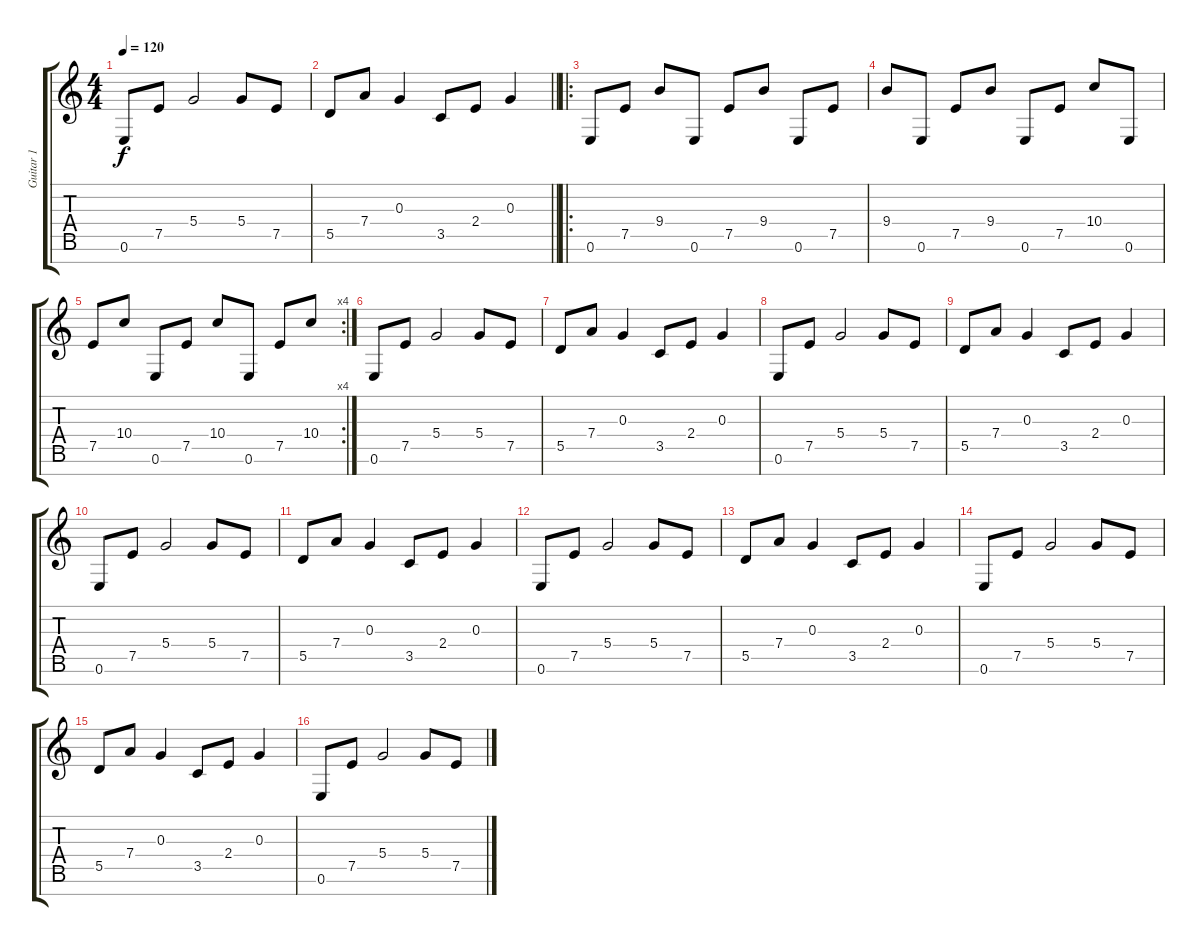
\track ("Guitar 1" "Guitar 1") {instrument acousticguitarsteel}
\staff {score tabs}
\tuning (E4 B3 G3 D3 A2 E2 B1) {hide}
\ts (4 4)
\tempo 120
\clef g2
\ks c
0.6.8{dy f} 7.5.8 5.4.2 5.4.8 7.5.8 |
\barLineRight lightlight
5.5.8 7.4.8 0.3.4 3.5.8 2.4.8 0.3.4 |
\ro
0.6.8 7.5.8 9.4.8 0.6.8 7.5.8 9.4.8 0.6.8 7.5.8 |
9.4.8 0.6.8 7.5.8 9.4.8 0.6.8 7.5.8 10.4.8 0.6.8 |
\rc 4
7.5.8 10.4.8 0.6.8 7.5.8 10.4.8 0.6.8 7.5.8 10.4.8 |
0.6.8 7.5.8 5.4.2 5.4.8 7.5.8 |
5.5.8 7.4.8 0.3.4 3.5.8 2.4.8 0.3.4 |
0.6.8 7.5.8 5.4.2 5.4.8 7.5.8 |
5.5.8 7.4.8 0.3.4 3.5.8 2.4.8 0.3.4 |
0.6.8 7.5.8 5.4.2 5.4.8 7.5.8 |
5.5.8 7.4.8 0.3.4 3.5.8 2.4.8 0.3.4 |
0.6.8 7.5.8 5.4.2 5.4.8 7.5.8 |
5.5.8 7.4.8 0.3.4 3.5.8 2.4.8 0.3.4 |
0.6.8 7.5.8 5.4.2 5.4.8 7.5.8 |
5.5.8 7.4.8 0.3.4 3.5.8 2.4.8 0.3.4 |
0.6.8 7.5.8 5.4.2 5.4.8 7.5.8
